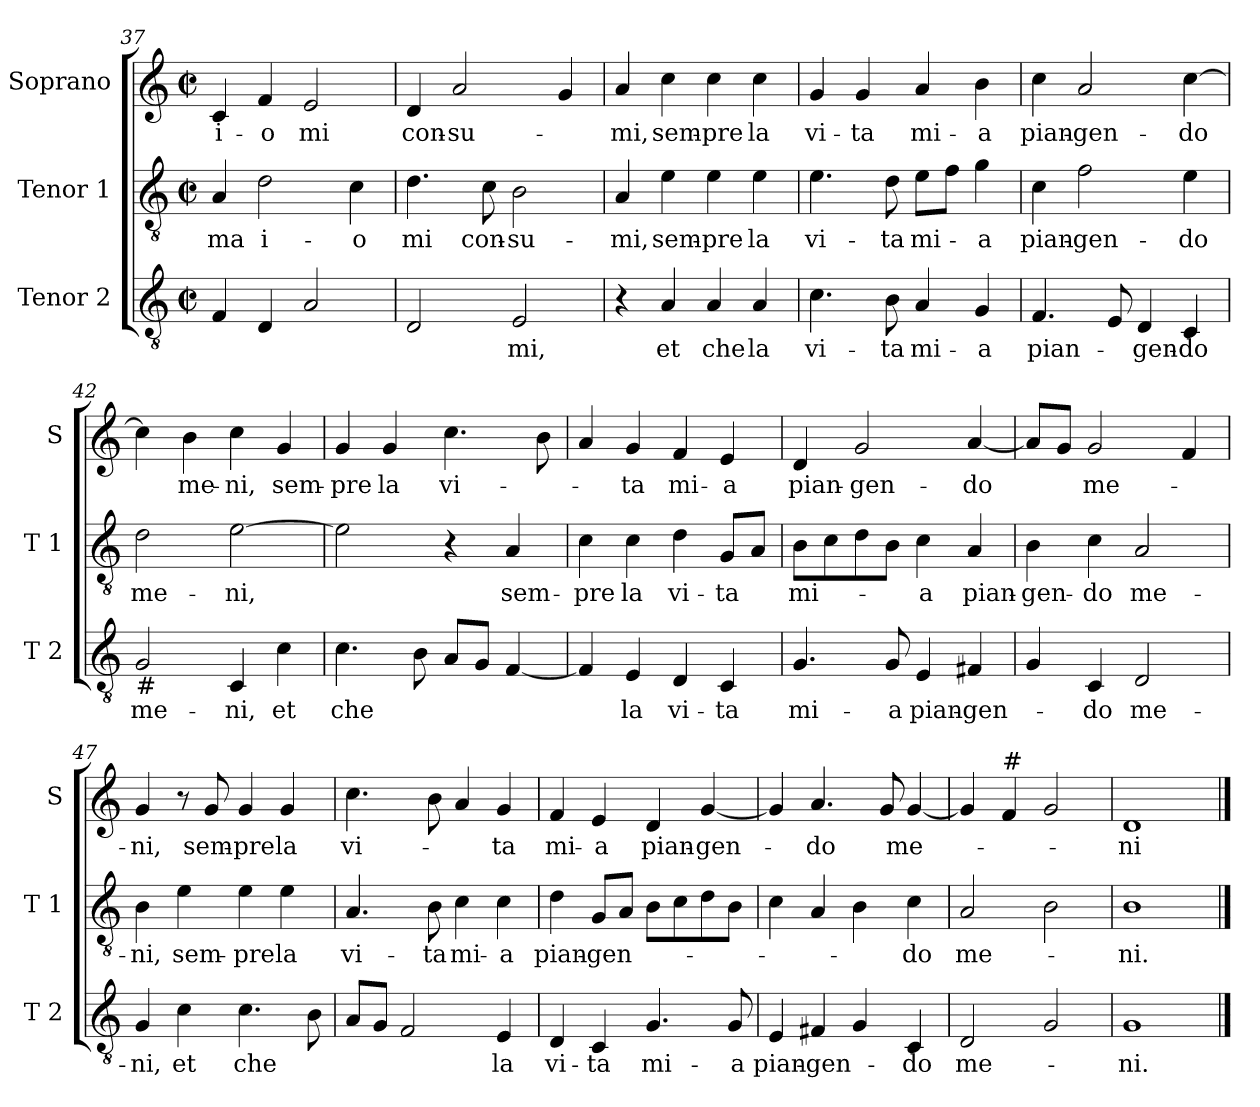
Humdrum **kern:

**kern	**text	**kern	**text	**kern	**text
*part3	*part3	*part2	*part2	*part1	*part1
*staff3	*staff3	*staff2	*staff2	*staff1	*staff1
*I"Tenor 2	*	*I"Tenor 1	*	*I"Soprano	*
*I'T 2	*	*I'T 1	*	*I'S	*
*clefGv2	*	*clefGv2	*	*clefG2	*
*k[]	*	*k[]	*	*k[]	*
*C:	*	*C:	*	*C:	*
*M2/2	*	*M2/2	*	*M2/2	*
*met(c|)	*	*met(c|)	*	*met(c|)	*
=37	=37	=37	=37	=37	=37
!	!	!	!LO:LY:b	!	!LO:LY:b
4F/	.	4A/	-ma	4c/	i-
!	!	!	!LO:LY:b	!	!LO:LY:b
4D/	.	2d\	i-	4f/	-o
!	!	!	!	!	!LO:LY:b
2A/	.	.	.	2e/	mi
!	!	!	!LO:LY:b	!	!
.	.	4c\	-o	.	.
=38	=38	=38	=38	=38	=38
!	!	!	!LO:LY:b	!	!LO:LY:b
2D/	.	4.d\	mi	4d/	con-
!	!	!	!	!	!LO:LY:b
.	.	.	.	2a/	-su-
!	!	!	!LO:LY:b	!	!
.	.	8c\	con-	.	.
!	!LO:LY:b	!	!LO:LY:b	!	!
2E/	-mi,	2B\	-su-	.	.
.	.	.	.	4g/	.
!!LO:LB:g=z
=39	=39	=39	=39	=39	=39
!	!	!	!LO:LY:b	!	!LO:LY:b
4r	.	4A/	-mi,	4a/	-mi,
!	!LO:LY:b	!	!LO:LY:b	!	!LO:LY:b
4A/	et	4e\	sem-	4cc\	sem-
!	!LO:LY:b	!	!LO:LY:b	!	!LO:LY:b
4A/	che	4e\	-pre	4cc\	-pre
!	!LO:LY:b	!	!LO:LY:b	!	!LO:LY:b
4A/	la	4e\	la	4cc\	la
=40	=40	=40	=40	=40	=40
!	!LO:LY:b	!	!LO:LY:b	!	!LO:LY:b
4.c\	vi-	4.e\	vi-	4g/	vi-
!	!	!	!	!	!LO:LY:b
.	.	.	.	4g/	-ta
!	!LO:LY:b	!	!LO:LY:b	!	!
8B\	-ta	8d\	-ta	.	.
!	!LO:LY:b	!	!LO:LY:b	!	!LO:LY:b
4A/	mi-	8e\L	mi-	4a/	mi-
.	.	8f\J	.	.	.
!	!LO:LY:b	!	!LO:LY:b	!	!LO:LY:b
4G/	-a	4g\	-a	4b\	-a
=41	=41	=41	=41	=41	=41
!	!LO:LY:b	!	!LO:LY:b	!	!LO:LY:b
4.F/	pian-	4c\	pian-	4cc\	pian-
!	!	!	!LO:LY:b	!	!LO:LY:b
.	.	2f\	-gen-	2a/	-gen-
8E/	.	.	.	.	.
!	!LO:LY:b	!	!	!	!
4D/	-gen-	.	.	.	.
!	!LO:LY:b	!	!LO:LY:b	!	!LO:LY:b
4C/	-do	4e\	-do	[4cc\	-do
=42	=42	=42	=42	=42	=42
!LO:TX:b:t=#	!	!	!	!	!
!	!LO:LY:b	!	!LO:LY:b	!	!
2G/	me-	2d\	me-	4cc\]	.
!	!	!	!	!	!LO:LY:b
.	.	.	.	4b\	me-
!	!LO:LY:b	!	!LO:LY:b	!	!LO:LY:b
4C/	-ni,	[2e\	-ni,	4cc\	-ni,
!	!LO:LY:b	!	!	!	!LO:LY:b
4c\	et	.	.	4g/	sem-
=43	=43	=43	=43	=43	=43
!	!LO:LY:b	!	!	!	!LO:LY:b
4.c\	che	2e\]	.	4g/	-pre
!	!	!	!	!	!LO:LY:b
.	.	.	.	4g/	la
8B\	.	.	.	.	.
!	!	!	!	!	!LO:LY:b
8A/L	.	4r	.	4.cc\	vi-
8G/J	.	.	.	.	.
!	!	!	!LO:LY:b	!	!
[4F/	.	4A/	sem-	.	.
.	.	.	.	8b\	.
!!LO:LB:g=z
=44	=44	=44	=44	=44	=44
!	!	!	!LO:LY:b	!	!
4F/]	.	4c\	-pre	4a/	.
!	!LO:LY:b	!	!LO:LY:b	!	!LO:LY:b
4E/	la	4c\	la	4g/	-ta
!	!LO:LY:b	!	!LO:LY:b	!	!LO:LY:b
4D/	vi-	4d\	vi-	4f/	mi-
!	!LO:LY:b	!	!LO:LY:b	!	!LO:LY:b
4C/	-ta	8G/L	-ta	4e/	-a
.	.	8A/J	.	.	.
=45	=45	=45	=45	=45	=45
!	!LO:LY:b	!	!LO:LY:b	!	!LO:LY:b
4.G/	mi-	8B\L	mi-	4d/	pian-
.	.	8c\	.	.	.
!	!	!	!	!	!LO:LY:b
.	.	8d\	.	2g/	-gen-
!	!LO:LY:b	!	!	!	!
8G/	-a	8B\J	.	.	.
!	!LO:LY:b	!	!LO:LY:b	!	!
4E/	pian-	4c\	-a	.	.
!	!LO:LY:b	!	!LO:LY:b	!	!LO:LY:b
4F#X/	-gen-	4A/	pian-	[4a/	-do
=46	=46	=46	=46	=46	=46
!	!	!	!LO:LY:b	!	!
4G/	.	4B\	-gen-	8a/L]	.
.	.	.	.	8g/J	.
!	!LO:LY:b	!	!LO:LY:b	!	!LO:LY:b
4C/	-do	4c\	-do	2g/	me-
!	!LO:LY:b	!	!LO:LY:b	!	!
2D/	me-	2A/	me-	.	.
.	.	.	.	4f/	.
=47	=47	=47	=47	=47	=47
!	!LO:LY:b	!	!LO:LY:b	!	!LO:LY:b
4G/	-ni,	4B\	-ni,	4g/	-ni,
!	!LO:LY:b	!	!LO:LY:b	!	!
4c\	et	4e\	sem-	8r	.
!	!	!	!	!	!LO:LY:b
.	.	.	.	8g/	sem-
!	!LO:LY:b	!	!LO:LY:b	!	!LO:LY:b
4.c\	che	4e\	-pre	4g/	-pre
!	!	!	!LO:LY:b	!	!LO:LY:b
.	.	4e\	la	4g/	la
8B\	.	.	.	.	.
=48	=48	=48	=48	=48	=48
!	!	!	!LO:LY:b	!	!LO:LY:b
8A/L	.	4.A/	vi-	4.cc\	vi-
8G/J	.	.	.	.	.
2F/	.	.	.	.	.
!	!	!	!LO:LY:b	!	!
.	.	8B\	-ta	8b\	.
!	!	!	!LO:LY:b	!	!
.	.	4c\	mi-	4a/	.
!	!LO:LY:b	!	!LO:LY:b	!	!LO:LY:b
4E/	la	4c\	-a	4g/	-ta
!!LO:LB:g=z
=49	=49	=49	=49	=49	=49
!	!LO:LY:b	!	!LO:LY:b	!	!LO:LY:b
4D/	vi-	4d\	pian-	4f/	mi-
!	!LO:LY:b	!	!LO:LY:b	!	!LO:LY:b
4C/	-ta	8G/L	-gen-	4e/	-a
.	.	8A/J	.	.	.
!	!LO:LY:b	!	!	!	!LO:LY:b
4.G/	mi-	8B\L	.	4d/	pian-
.	.	8c\	.	.	.
!	!	!	!	!	!LO:LY:b
.	.	8d\	.	[4g/	-gen-
!	!LO:LY:b	!	!	!	!
8G/	-a	8B\J	.	.	.
=50	=50	=50	=50	=50	=50
!	!LO:LY:b	!	!	!	!
4E/	pian-	4c\	.	4g/]	.
!	!LO:LY:b	!	!	!	!LO:LY:b
4F#X/	-gen-	4A/	.	4.a/	-do
4G/	.	4B\	.	.	.
.	.	.	.	8g/	.
!	!LO:LY:b	!	!LO:LY:b	!	!LO:LY:b
4C/	-do	4c\	-do	[4g/	me-
=51	=51	=51	=51	=51	=51
!	!LO:LY:b	!	!LO:LY:b	!	!
2D/	me-	2A/	me-	4g/]	.
!	!	!	!	!LO:TX:a:t=#	!
.	.	.	.	4f/	.
2G/	.	2B\	.	2g/	.
=52	=52	=52	=52	=52	=52
!	!LO:LY:b	!	!LO:LY:b	!	!LO:LY:b
1G	-ni.	1B	-ni.	1d	-ni
==	==	==	==	==	==
*-	*-	*-	*-	*-	*-
